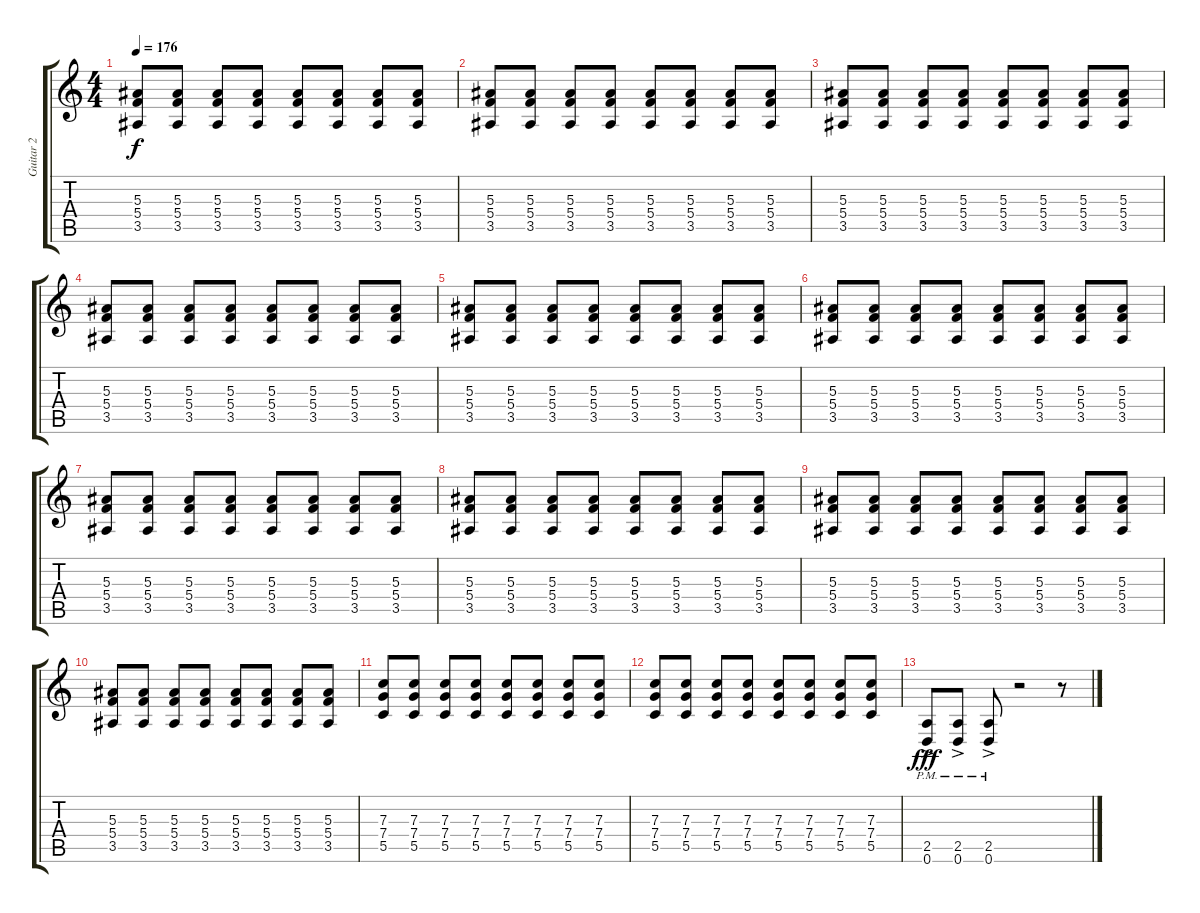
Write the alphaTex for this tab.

\track ("Guitar 2" "Guitar 2") {instrument distortionguitar}
\staff {score tabs}
\tuning (D4 A3 F3 C3 G2 D2) {hide}
\ts (4 4)
\tempo 176
\clef g2
\ks c
(5.3 5.4 3.5).8{dy f} (5.3 5.4 3.5).8 (5.3 5.4 3.5).8 (5.3 5.4 3.5).8 (5.3 5.4 3.5).8 (5.3 5.4 3.5).8 (5.3 5.4 3.5).8 (5.3 5.4 3.5).8 |
(5.3 5.4 3.5).8 (5.3 5.4 3.5).8 (5.3 5.4 3.5).8 (5.3 5.4 3.5).8 (5.3 5.4 3.5).8 (5.3 5.4 3.5).8 (5.3 5.4 3.5).8 (5.3 5.4 3.5).8 |
(5.3 5.4 3.5).8 (5.3 5.4 3.5).8 (5.3 5.4 3.5).8 (5.3 5.4 3.5).8 (5.3 5.4 3.5).8 (5.3 5.4 3.5).8 (5.3 5.4 3.5).8 (5.3 5.4 3.5).8 |
(5.3 5.4 3.5).8 (5.3 5.4 3.5).8 (5.3 5.4 3.5).8 (5.3 5.4 3.5).8 (5.3 5.4 3.5).8 (5.3 5.4 3.5).8 (5.3 5.4 3.5).8 (5.3 5.4 3.5).8 |
(5.3 5.4 3.5).8 (5.3 5.4 3.5).8 (5.3 5.4 3.5).8 (5.3 5.4 3.5).8 (5.3 5.4 3.5).8 (5.3 5.4 3.5).8 (5.3 5.4 3.5).8 (5.3 5.4 3.5).8 |
(5.3 5.4 3.5).8 (5.3 5.4 3.5).8 (5.3 5.4 3.5).8 (5.3 5.4 3.5).8 (5.3 5.4 3.5).8 (5.3 5.4 3.5).8 (5.3 5.4 3.5).8 (5.3 5.4 3.5).8 |
(5.3 5.4 3.5).8 (5.3 5.4 3.5).8 (5.3 5.4 3.5).8 (5.3 5.4 3.5).8 (5.3 5.4 3.5).8 (5.3 5.4 3.5).8 (5.3 5.4 3.5).8 (5.3 5.4 3.5).8 |
(5.3 5.4 3.5).8 (5.3 5.4 3.5).8 (5.3 5.4 3.5).8 (5.3 5.4 3.5).8 (5.3 5.4 3.5).8 (5.3 5.4 3.5).8 (5.3 5.4 3.5).8 (5.3 5.4 3.5).8 |
(5.3 5.4 3.5).8 (5.3 5.4 3.5).8 (5.3 5.4 3.5).8 (5.3 5.4 3.5).8 (5.3 5.4 3.5).8 (5.3 5.4 3.5).8 (5.3 5.4 3.5).8 (5.3 5.4 3.5).8 |
(5.3 5.4 3.5).8 (5.3 5.4 3.5).8 (5.3 5.4 3.5).8 (5.3 5.4 3.5).8 (5.3 5.4 3.5).8 (5.3 5.4 3.5).8 (5.3 5.4 3.5).8 (5.3 5.4 3.5).8 |
(7.3 7.4 5.5).8 (7.3 7.4 5.5).8 (7.3 7.4 5.5).8 (7.3 7.4 5.5).8 (7.3 7.4 5.5).8 (7.3 7.4 5.5).8 (7.3 7.4 5.5).8 (7.3 7.4 5.5).8 |
(7.3 7.4 5.5).8 (7.3 7.4 5.5).8 (7.3 7.4 5.5).8 (7.3 7.4 5.5).8 (7.3 7.4 5.5).8 (7.3 7.4 5.5).8 (7.3 7.4 5.5).8 (7.3 7.4 5.5).8 |
(2.5{ac pm} 0.6{ac pm}).8{dy fff} (2.5{ac pm} 0.6{ac pm}).8 (2.5{ac pm} 0.6{ac pm}).8 r.2 r.8
